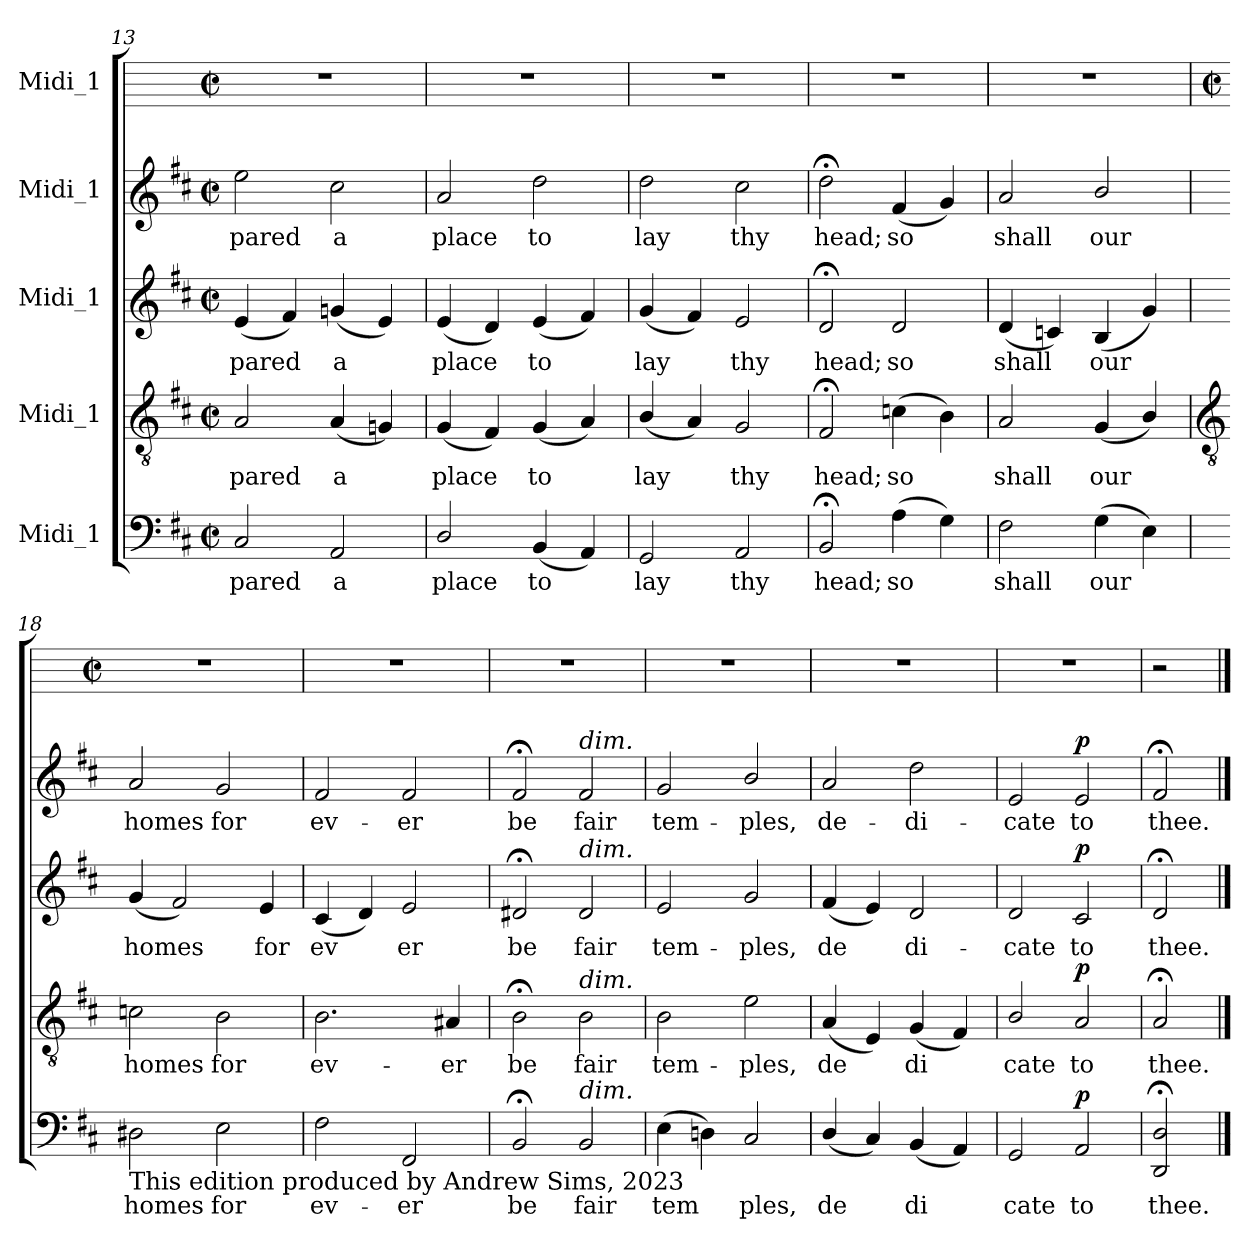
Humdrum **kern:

**kern	**text	**dynam	**kern	**text	**dynam	**kern	**text	**dynam	**kern	**text	**dynam	**kern
*part5	*part5	*part5	*part4	*part4	*part4	*part3	*part3	*part3	*part2	*part2	*part2	*part1
*staff5	*staff5	*staff5	*staff4	*staff4	*staff4	*staff3	*staff3	*staff3	*staff2	*staff2	*staff2	*staff1
*I"Midi_1	*	*	*I"Midi_1	*	*	*I"Midi_1	*	*	*I"Midi_1	*	*	*I"Midi_1
*clefF4	*	*	*clefGv2	*	*	*clefG2	*	*	*clefG2	*	*	*
*k[f#c#]	*	*	*k[f#c#]	*	*	*k[f#c#]	*	*	*k[f#c#]	*	*	*
*D:	*	*	*D:	*	*	*D:	*	*	*D:	*	*	*
*M2/2	*	*	*M2/2	*	*	*M2/2	*	*	*M2/2	*	*	*M2/2
*met(c|)	*	*	*met(c|)	*	*	*met(c|)	*	*	*met(c|)	*	*	*met(c|)
=13	=13	=13	=13	=13	=13	=13	=13	=13	=13	=13	=13	=13
!	!LO:LY:b	!	!	!LO:LY:b	!	!	!LO:LY:b	!	!	!LO:LY:b	!	!
2C#	pared	.	2A	-pared	.	(<4e	-pared	.	2ee	-pared	.	1r
.	.	.	.	.	.	4f#)	.	.	.	.	.	.
!	!LO:LY:b	!	!	!LO:LY:b	!	!	!LO:LY:b	!	!	!LO:LY:b	!	!
2AA	a	.	(<4A	a	.	(<4gn	a	.	2cc#	a	.	.
.	.	.	4Gn)	.	.	4e)	.	.	.	.	.	.
=14	=14	=14	=14	=14	=14	=14	=14	=14	=14	=14	=14	=14
!	!LO:LY:b	!	!	!LO:LY:b	!	!	!LO:LY:b	!	!	!LO:LY:b	!	!
2D/	place	.	(<4G	place	.	(<4e	place	.	2a	place	.	1r
.	.	.	4F#)	.	.	4d)	.	.	.	.	.	.
!	!LO:LY:b	!	!	!LO:LY:b	!	!	!LO:LY:b	!	!	!LO:LY:b	!	!
(<4BB	to	.	(<4G	to	.	(<4e	to	.	2dd	to	.	.
4AA)	.	.	4A)	.	.	4f#)	.	.	.	.	.	.
=15	=15	=15	=15	=15	=15	=15	=15	=15	=15	=15	=15	=15
!	!LO:LY:b	!	!	!LO:LY:b	!	!	!LO:LY:b	!	!	!LO:LY:b	!	!
2GG	lay	.	(<4B/	lay	.	(<4g	lay	.	2dd	lay	.	1r
.	.	.	4A)	.	.	4f#)	.	.	.	.	.	.
!	!LO:LY:b	!	!	!LO:LY:b	!	!	!LO:LY:b	!	!	!LO:LY:b	!	!
2AA	thy	.	2G	thy	.	2e	thy	.	2cc#	thy	.	.
=16	=16	=16	=16	=16	=16	=16	=16	=16	=16	=16	=16	=16
!	!LO:LY:b	!	!	!LO:LY:b	!	!	!LO:LY:b	!	!	!LO:LY:b	!	!
2BB;<	head;	.	2F#;<	head;	.	2d;<	head;	.	2dd;<	head;	.	1r
!	!LO:LY:b	!	!	!LO:LY:b	!	!	!LO:LY:b	!	!	!LO:LY:b	!	!
(>4A	so	.	(>4cn	so	.	2d	so	.	(<4f#	so	.	.
4G)	.	.	4B)	.	.	.	.	.	4g)	.	.	.
=17	=17	=17	=17	=17	=17	=17	=17	=17	=17	=17	=17	=17
!	!LO:LY:b	!	!	!LO:LY:b	!	!	!LO:LY:b	!	!	!LO:LY:b	!	!
2F#	shall	.	2A	shall	.	(<4d	shall	.	2a	shall	.	1r
.	.	.	.	.	.	4cn)	.	.	.	.	.	.
!	!LO:LY:b	!	!	!LO:LY:b	!	!	!LO:LY:b	!	!	!LO:LY:b	!	!
(>4G	our	.	(<4G	our	.	(4B	our	.	2b/	our	.	.
4E)	.	.	4B/)	.	.	4g)	.	.	.	.	.	.
!!LO:LB:g=z
=18	=18	=18	=18	=18	=18	=18	=18	=18	=18	=18	=18	=18
*	*	*	*clefGv2	*	*	*	*	*	*	*	*	*
*	*	*	*	*	*	*	*	*	*	*	*	*M2/2
*	*	*	*	*	*	*	*	*	*	*	*	*met(c|)
!LO:TX:b:t=This edition produced by Andrew Sims, 2023	!	!	!	!	!	!	!	!	!	!	!	!
!	!LO:LY:b	!	!	!LO:LY:b	!	!	!LO:LY:b	!	!	!LO:LY:b	!	!
2D#X	homes	.	2cn	homes	.	(<4g	homes	.	2a	homes	.	1r
.	.	.	.	.	.	2f#)	.	.	.	.	.	.
!	!LO:LY:b	!	!	!LO:LY:b	!	!	!	!	!	!LO:LY:b	!	!
2E	for	.	2B	for	.	.	.	.	2g	for	.	.
!	!	!	!	!	!	!	!LO:LY:b	!	!	!	!	!
.	.	.	.	.	.	4e	for	.	.	.	.	.
=19	=19	=19	=19	=19	=19	=19	=19	=19	=19	=19	=19	=19
!	!LO:LY:b	!	!	!LO:LY:b	!	!	!LO:LY:b	!	!	!LO:LY:b	!	!
2F#	ev-	.	2.B	ev-	.	(<4c#	ev	.	2f#	ev-	.	1r
.	.	.	.	.	.	4d)	.	.	.	.	.	.
!	!LO:LY:b	!	!	!	!	!	!LO:LY:b	!	!	!LO:LY:b	!	!
2FF#	-er	.	.	.	.	2e	er	.	2f#	-er	.	.
!	!	!	!	!LO:LY:b	!	!	!	!	!	!	!	!
.	.	.	4A#X	-er	.	.	.	.	.	.	.	.
=20	=20	=20	=20	=20	=20	=20	=20	=20	=20	=20	=20	=20
!	!LO:LY:b	!	!	!LO:LY:b	!	!	!LO:LY:b	!	!	!LO:LY:b	!	!
2BB;<	be	.	2B;<	be	.	2d#X;<	be	.	2f#;<	be	.	1r
!	!	!	!	!	!	!	!	!	!LO:TX:a:i:t=dim.	!	!	!
!	!	!	!	!	!	!LO:TX:a:i:t=dim.	!	!	!	!	!	!
!	!	!	!LO:TX:a:i:t=dim.	!	!	!	!	!	!	!	!	!
!LO:TX:a:i:t=dim.	!	!	!	!	!	!	!	!	!	!	!	!
!	!LO:LY:b	!	!	!LO:LY:b	!	!	!LO:LY:b	!	!	!LO:LY:b	!	!
2BB	fair	.	2B	fair	.	2d#	fair	.	2f#	fair	.	.
=21	=21	=21	=21	=21	=21	=21	=21	=21	=21	=21	=21	=21
!	!LO:LY:b	!	!	!LO:LY:b	!	!	!LO:LY:b	!	!	!LO:LY:b	!	!
(>4E	tem	.	2B	tem-	.	2e	tem-	.	2g	tem-	.	1r
4Dn)	.	.	.	.	.	.	.	.	.	.	.	.
!	!LO:LY:b	!	!	!LO:LY:b	!	!	!LO:LY:b	!	!	!LO:LY:b	!	!
2C#	ples,	.	2e	-ples,	.	2g	-ples,	.	2b/	-ples,	.	.
=22	=22	=22	=22	=22	=22	=22	=22	=22	=22	=22	=22	=22
!	!LO:LY:b	!	!	!LO:LY:b	!	!	!LO:LY:b	!	!	!LO:LY:b	!	!
(<4D/	de	.	(<4A	de	.	(<4f#	de	.	2a	de-	.	1r
4C#)	.	.	4E)	.	.	4e)	.	.	.	.	.	.
!	!LO:LY:b	!	!	!LO:LY:b	!	!	!LO:LY:b	!	!	!LO:LY:b	!	!
(<4BB	di	.	(<4G	di	.	2d	di-	.	2dd	-di-	.	.
4AA)	.	.	4F#)	.	.	.	.	.	.	.	.	.
=23	=23	=23	=23	=23	=23	=23	=23	=23	=23	=23	=23	=23
!	!LO:LY:b	!	!	!LO:LY:b	!	!	!LO:LY:b	!	!	!LO:LY:b	!	!
2GG	cate	.	2B/	cate	.	2d	-cate	.	2e	-cate	.	1r
!	!LO:LY:b	!LO:DY:a	!	!LO:LY:b	!LO:DY:a	!	!LO:LY:b	!LO:DY:a	!	!LO:LY:b	!LO:DY:a	!
2AA	to	p	2A	to	p	2c#	to	p	2e	to	p	.
=24	=24	=24	=24	=24	=24	=24	=24	=24	=24	=24	=24	=24
!	!LO:LY:b	!	!	!LO:LY:b	!	!	!LO:LY:b	!	!	!LO:LY:b	!	!
2DD;< 2D;<	thee.	.	2A;<	thee.	.	2d;<	thee.	.	2f#;<	thee.	.	2r
==	==	==	==	==	==	==	==	==	==	==	==	==
*-	*-	*-	*-	*-	*-	*-	*-	*-	*-	*-	*-	*-
